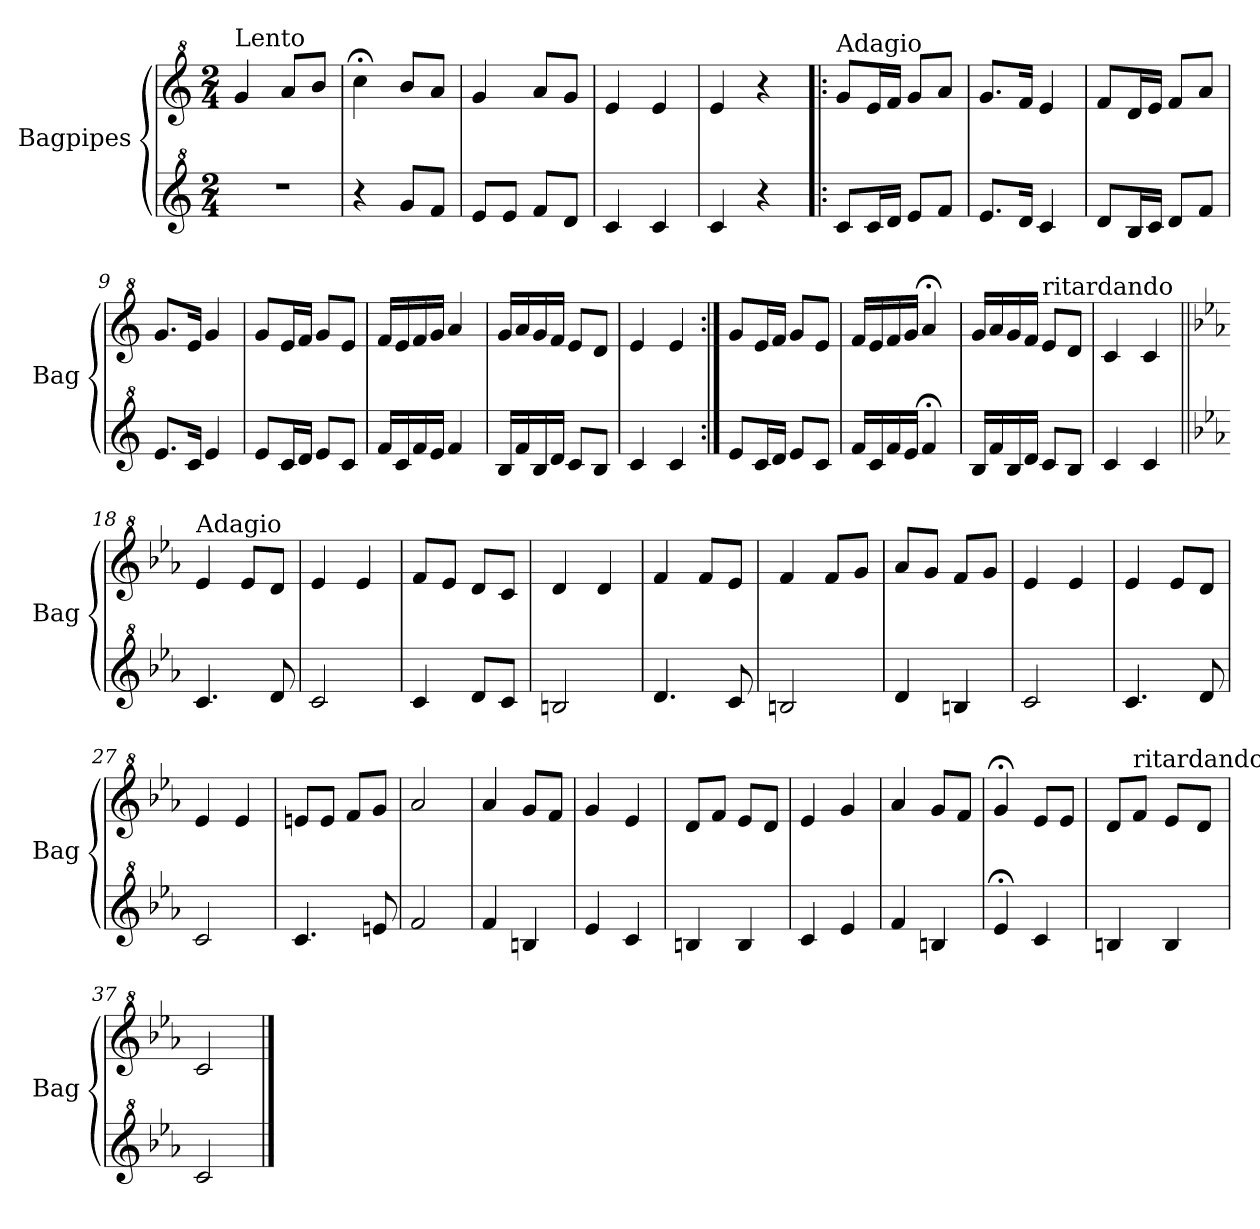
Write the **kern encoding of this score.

**kern	**kern
*part2	*part1
*staff2	*staff1
*I"Bagpipes	*I"Bagpipes
*I'Bag	*I'Bag
*clefG^2	*clefG^2
*k[]	*k[]
*C:	*C:
*M2/4	*M2/4
=1	=1
!	!LO:TX:a:t=Lento
2r	4gg/
.	8aa/L
.	8bb/J
=2	=2
4r	4ccc;<\
8gg/L	8bb/L
8ff/J	8aa/J
=3	=3
8ee/L	4gg/
8ee/J	.
8ff/L	8aa/L
8dd/J	8gg/J
=4	=4
4cc/	4ee/
4cc/	4ee/
=5	=5
4cc/	4ee/
4r	4r
=6!|:	=6!|:
!	!LO:TX:a:t=Adagio
8cc/L	8gg/L
16cc/L	16ee/L
16dd/JJ	16ff/JJ
8ee/L	8gg/L
8ff/J	8aa/J
=7	=7
8.ee/L	8.gg/L
16dd/Jk	16ff/Jk
4cc/	4ee/
=8	=8
8dd/L	8ff/L
16b/L	16dd/L
16cc/JJ	16ee/JJ
8dd/L	8ff/L
8ff/J	8aa/J
=9	=9
8.ee/L	8.gg/L
16cc/Jk	16ee/Jk
4ee/	4gg/
=10	=10
8ee/L	8gg/L
16cc/L	16ee/L
16dd/JJ	16ff/JJ
8ee/L	8gg/L
8cc/J	8ee/J
!!LO:LB:g=z
=11	=11
16ff/LL	16ff/LL
16cc/	16ee/
16ff/	16ff/
16ee/JJ	16gg/JJ
4ff/	4aa/
=12	=12
16b/LL	16gg/LL
16ff/	16aa/
16b/	16gg/
16dd/JJ	16ff/JJ
8cc/L	8ee/L
8b/J	8dd/J
=13	=13
4cc/	4ee/
4cc/	4ee/
=14:|!	=14:|!
8ee/L	8gg/L
16cc/L	16ee/L
16dd/JJ	16ff/JJ
8ee/L	8gg/L
8cc/J	8ee/J
=15	=15
16ff/LL	16ff/LL
16cc/	16ee/
16ff/	16ff/
16ee/JJ	16gg/JJ
4ff;</	4aa;</
=16	=16
16b/LL	16gg/LL
16ff/	16aa/
16b/	16gg/
16dd/JJ	16ff/JJ
!	!LO:TX:a:t=ritardando
8cc/L	8ee/L
8b/J	8dd/J
=17	=17
4cc/	4cc/
4cc/	4cc/
=18||	=18||
*k[b-e-a-]	*k[b-e-a-]
*E-:	*E-:
!	!LO:TX:a:t=Adagio
4.cc/	4ee-/
.	8ee-/L
8dd/	8dd/J
=19	=19
2cc/	4ee-/
.	4ee-/
!!LO:LB:g=z
=20	=20
4cc/	8ff/L
.	8ee-/J
8dd/L	8dd/L
8cc/J	8cc/J
=21	=21
2bn/	4dd/
.	4dd/
=22	=22
4.dd/	4ff/
.	8ff/L
8cc/	8ee-/J
=23	=23
2bn/	4ff/
.	8ff/L
.	8gg/J
=24	=24
4dd/	8aa-/L
.	8gg/J
4bn/	8ff/L
.	8gg/J
=25	=25
2cc/	4ee-/
.	4ee-/
=26	=26
4.cc/	4ee-/
.	8ee-/L
8dd/	8dd/J
=27	=27
2cc/	4ee-/
.	4ee-/
=28	=28
4.cc/	8een/L
.	8ee/J
.	8ff/L
8een/	8gg/J
=29	=29
2ff/	2aa-/
=30	=30
4ff/	4aa-/
4bn/	8gg/L
.	8ff/J
=31	=31
4ee-/	4gg/
4cc/	4ee-/
!!LO:LB:g=z
=32	=32
4bn/	8dd/L
.	8ff/J
4b/	8ee-/L
.	8dd/J
=33	=33
4cc/	4ee-/
4ee-/	4gg/
=34	=34
4ff/	4aa-/
4bn/	8gg/L
.	8ff/J
=35	=35
4ee-;</	4gg;</
4cc/	8ee-/L
.	8ee-/J
=36	=36
4bn/	8dd/L
!	!LO:TX:a:t=ritardando
.	8ff/J
4b/	8ee-/L
.	8dd/J
=37	=37
2cc/	2cc/
==	==
*-	*-
